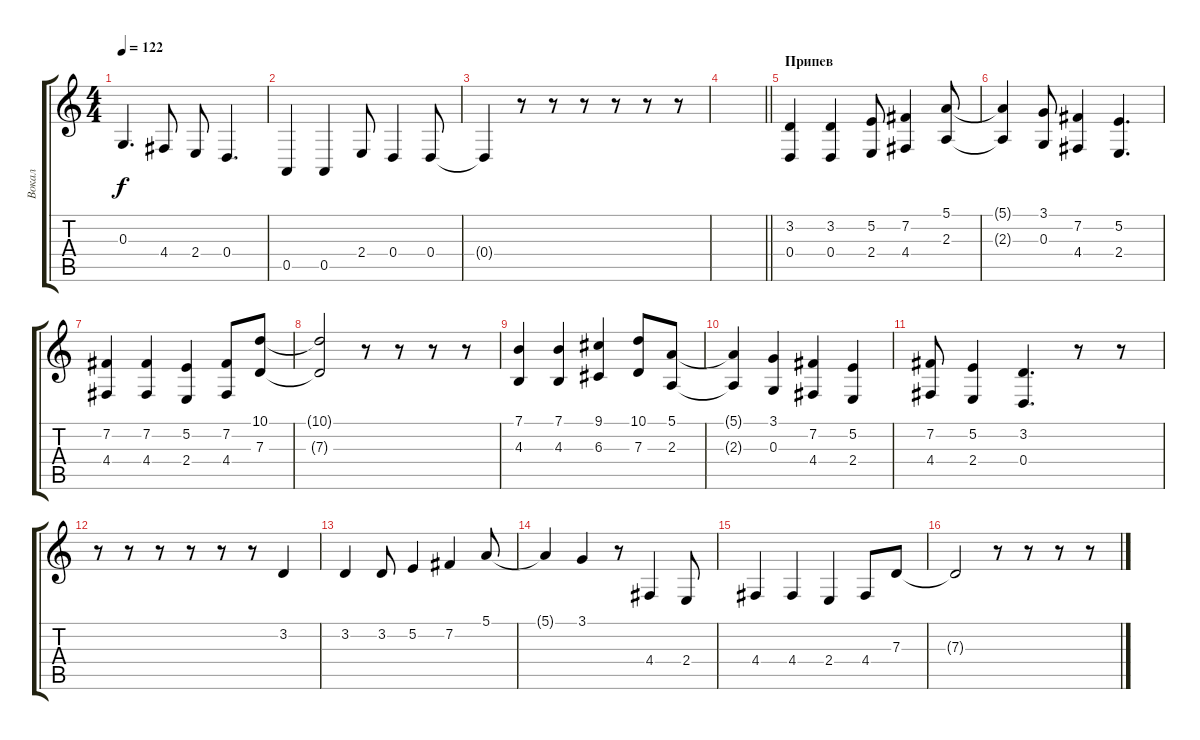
\track ("Вокал" "Вокал") {instrument flute}
\staff {score tabs}
\tuning (E4 B3 G3 D3 A2 E2) {hide}
\ts (4 4)
\tempo 122
\clef g2
\ks c
0.3.4{d dy f} 4.4.8 2.4.8 0.4.4{d} |
0.5.4 0.5.4 2.4.8 0.4.4 0.4.8 |
0.4{t}.4 r.8 r.8 r.8 r.8 r.8 r.8 |
\barLineRight lightlight
|
\section ("" "Припев")
(3.2 0.4).4{instrument flute} (3.2 0.4).4 (5.2 2.4).8 (7.2 4.4).4 (5.1 2.3).8 |
(5.1{t} 2.3{t}).4 (3.1 0.3).8 (7.2 4.4).4 (5.2 2.4).4{d} |
(7.2 4.4).4 (7.2 4.4).4 (5.2 2.4).4 (7.2 4.4).8 (10.1 7.3).8 |
(10.1{t} 7.3{t}).2 r.8 r.8 r.8 r.8 |
(7.1 4.3).4 (7.1 4.3).4 (9.1 6.3).4 (10.1 7.3).8 (5.1 2.3).8 |
(5.1{t} 2.3{t}).4 (3.1 0.3).4 (7.2 4.4).4 (5.2 2.4).4 |
(7.2 4.4).8 (5.2 2.4).4 (3.2 0.4).4{d} r.8 r.8 |
r.8 r.8 r.8 r.8 r.8 r.8 3.2.4 |
3.2.4 3.2.8 5.2.4 7.2.4 5.1.8 |
5.1{t}.4 3.1.4 r.8 4.4.4{instrument oboe} 2.4.8 |
4.4.4 4.4.4 2.4.4 4.4.8 7.3.8 |
7.3{t}.2 r.8 r.8 r.8 r.8
